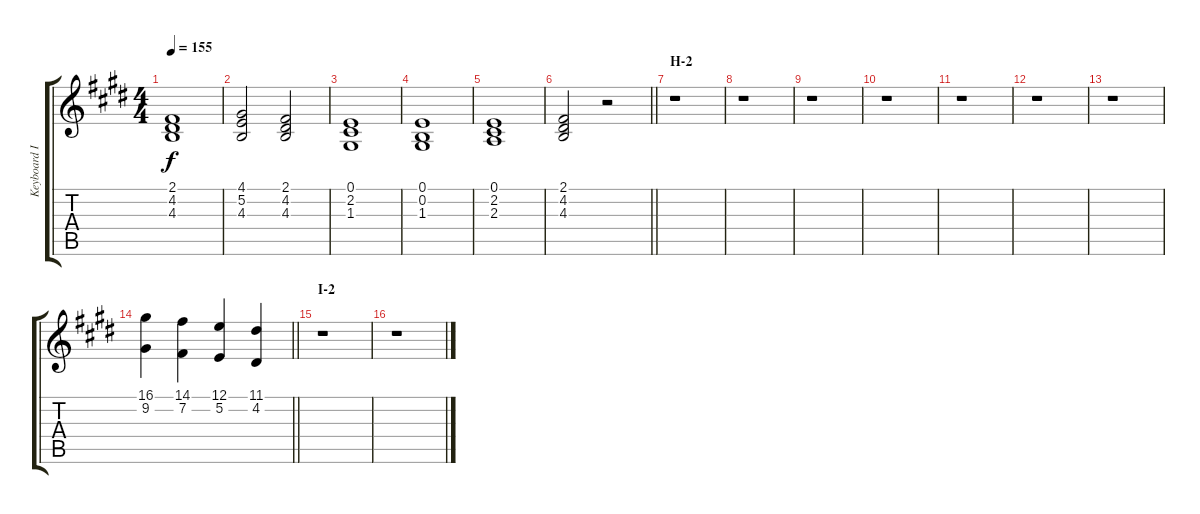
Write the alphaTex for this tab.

\track ("Keyboard I" "Keyboard I") {instrument drawbarorgan}
\staff {score tabs}
\tuning (E4 B3 G3 D3 A2 E2) {hide}
\ts (4 4)
\tempo 155
\clef g2
\ks e
(2.1 4.2 4.3).1{dy f} |
(4.1 5.2 4.3).2 (2.1 4.2 4.3).2 |
(0.1 2.2 1.3).1 |
(0.1 0.2 1.3).1 |
(0.1 2.2 2.3).1 |
\barLineRight lightlight
(2.1 4.2 4.3).2 r.2 |
\section ("" "H-2")
r.1 |
r.1 |
r.1 |
r.1 |
r.1 |
r.1 |
r.1 |
\barLineRight lightlight
(16.1 9.2).4 (14.1 7.2).4 (12.1 5.2).4 (11.1 4.2).4 |
\section ("" "I-2")
r.1 |
r.1
